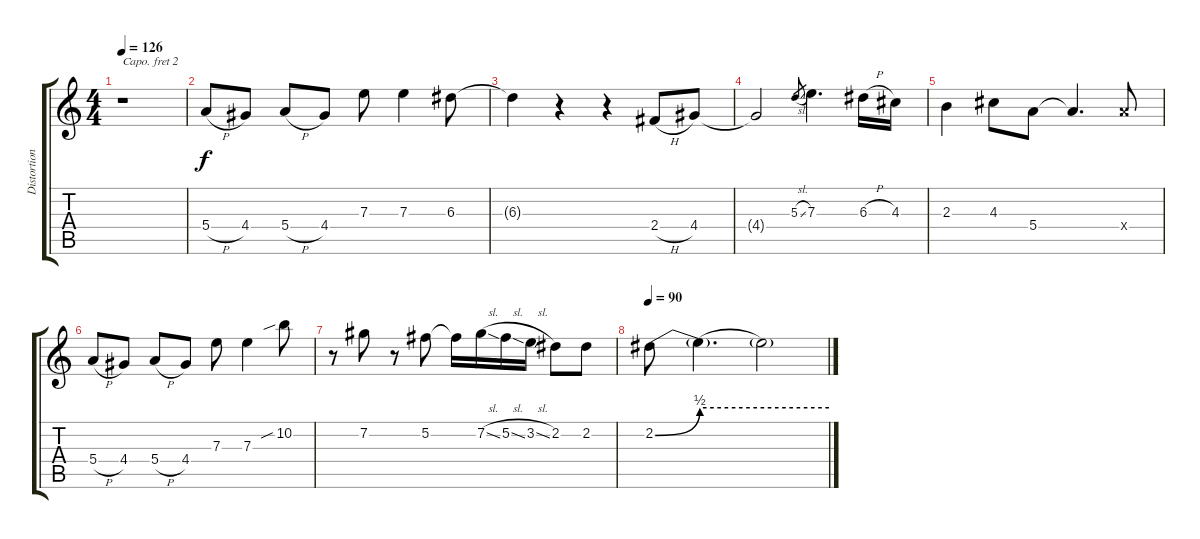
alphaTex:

\track ("Distortion Guitar Lead 2" "Distortion") {instrument distortionguitar}
\staff {score tabs}
\capo 2
\tuning (E4 B3 G3 D3 A2 E2) {hide}
\ts (4 4)
\tempo 126
\clef g2
\ks c
r.1{dy f} |
5.4{h}.8 4.4.8 5.4{h}.8 4.4.8 7.3.8 7.3.4 6.3.8 |
6.3{t}.4 r.4 r.4 2.4{h}.8 4.4.8 |
4.4{t}.2 5.3{sl}.8{gr} 7.3.4{d} 6.3{h}.16 4.3.16 |
2.3.4 4.3.8 5.4.8 5.4{t}.4{d} 5.4{x}.8 |
5.4{h}.8 4.4.8 5.4{h}.8 4.4.8 7.3.8 7.3.4 10.2{sib}.8 |
r.8 7.2.8 r.8 5.2.8 5.2{t}.16 7.2{sl}.16 5.2{sl}.16 3.2{sl}.16 2.2.8 2.2.8 |
\tempo 90
2.2{be (bend 0 0 60 2)}.8 2.2{be (hold 0 2 60 2) t}.4{d} 2.2{t}.2
